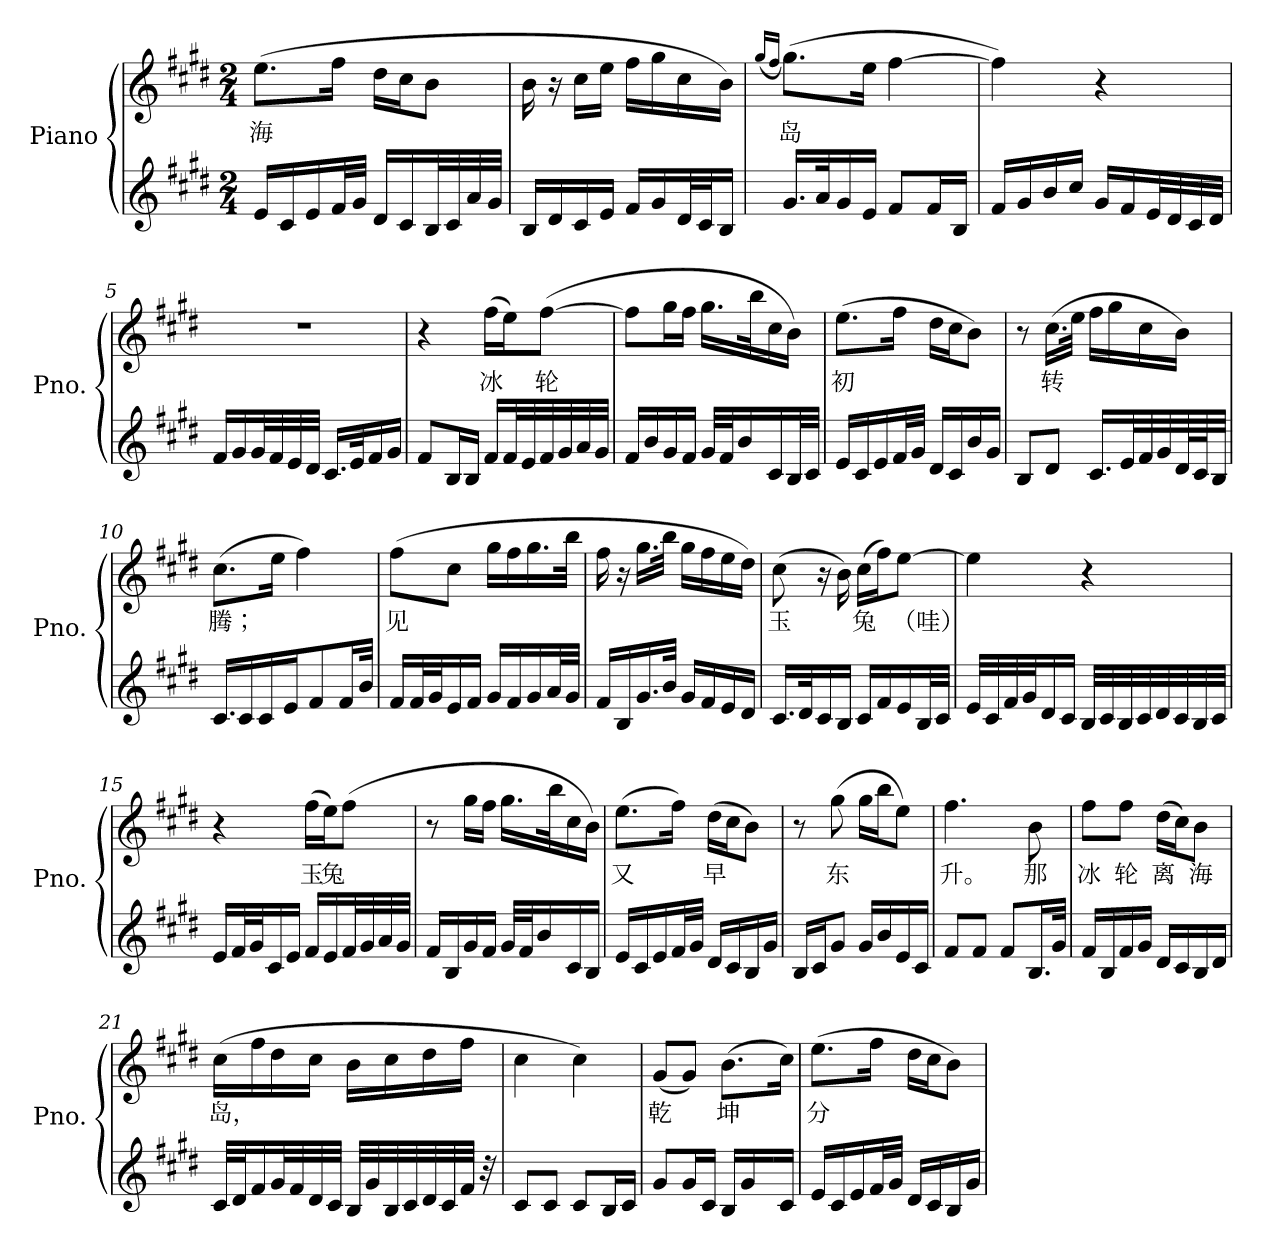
**kern	**kern	**text
*part2	*part1	*part1
*staff2	*staff1	*staff1
*I"Piano	*I"Piano	*
*I'Pno.	*I'Pno.	*
*clefG2	*clefG2	*
*k[f#c#g#d#]	*k[f#c#g#d#]	*
*M2/4	*M2/4	*
=1	=1	=1
!	!	!LO:LY:b
16e/LL	(>8.ee\L	海
16c#/	.	.
16e/	.	.
32f#/L	16ff#\Jk	.
32g#/JJJ	.	.
16d#/LL	16dd#\LL	.
16c#/	16cc#\J	.
32B/L	8b\J	.
32c#/	.	.
32a/	.	.
32g#/JJJ	.	.
=2	=2	=2
16B/LL	16b\	.
16d#/	16r	.
16c#/	16cc#\LL	.
16e/JJ	16ee\JJ	.
16f#/LL	16ff#\LL	.
16g#/	16gg#\	.
32d#/L	16cc#\	.
32c#/J	.	.
16B/JJ	16b\JJ)	.
=3	=3	=3
.	(<16qgg#/LL	.
.	16qff#/JJ	.
!	!	!LO:LY:b
16.g#/LL	(>8.gg#\L)	岛
32a/K	.	.
16g#/	.	.
16e/JJ	16ee\Jk	.
8f#/L	[4ff#\	.
16f#/L	.	.
16B/JJ	.	.
=4	=4	=4
16f#/LL	4ff#\])	.
16g#/	.	.
16b/	.	.
16cc#/JJ	.	.
16g#/LL	4r	.
16f#/	.	.
32e/L	.	.
32d#/	.	.
32c#/	.	.
32d#/JJJ	.	.
!!LO:LB:g=z
=5	=5	=5
16f#/LL	2r	.
16g#/	.	.
32g#/L	.	.
32f#/	.	.
32e/	.	.
32d#/JJJ	.	.
16.c#/LL	.	.
32e/K	.	.
16f#/	.	.
16g#/JJ	.	.
=6	=6	=6
8f#/L	4r	.
16B/L	.	.
16B/JJ	.	.
!	!	!LO:LY:b
16f#/LL	(>16ff#\LL	冰
32f#/L	16ee\J)	.
32e/	.	.
!	!	!LO:LY:b
32f#/	(>[8ff#\J	轮
32g#/	.	.
32a/	.	.
32g#/JJJ	.	.
=7	=7	=7
16f#/LL	8ff#\L]	.
16b/	.	.
16g#/	16gg#\L	.
16f#/JJ	16ff#\JJ	.
32g#/LLL	16.gg#\LL	.
32f#/J	.	.
16b/	.	.
.	32bb\K	.
16c#/	16cc#\	.
32B/L	16b\JJ)	.
32c#/JJJ	.	.
!!LO:LB:g=z
=8	=8	=8
!	!	!LO:LY:b
16e/LL	(>8.ee\L	初
16c#/	.	.
16e/	.	.
32f#/L	16ff#\Jk	.
32g#/JJJ	.	.
16d#/LL	16dd#\LL	.
16c#/	16cc#\J	.
16b/	8b\J)	.
16g#/JJ	.	.
=9	=9	=9
8B/L	8r	.
!	!	!LO:LY:b
8d#/J	(>16.cc#\LL	转
.	32ee\JJk	.
16.c#/LL	16ff#\LL	.
.	16gg#\	.
32e/L	.	.
32f#/	16cc#\	.
32g#/	.	.
64d#/L	16b\JJ)	.
64c#/J	.	.
32B/JJJ	.	.
=10	=10	=10
!	!	!LO:LY:b
16.c#/LL	(>8.cc#\L	腾；
16c#/	.	.
16c#/	.	.
.	16ee\Jk	.
16e/J	.	.
.	4ff#\)	.
8f#/	.	.
16f#/L	.	.
32b/JJk	.	.
=11	=11	=11
!	!	!LO:LY:b
16f#/LL	(>8ff#\L	见
32f#/L	.	.
32g#/J	.	.
16e/	8cc#\J	.
16f#/JJ	.	.
16g#/LL	16gg#\LL	.
16f#/	16ff#\	.
16g#/	16.gg#\	.
32a/L	.	.
32g#/JJJ	32bb\JJk	.
!!LO:LB:g=z
=12	=12	=12
16f#/LL	16ff#\	.
16B/	16r	.
16.g#/	16.gg#\LL	.
32b/JJk	32bb\JJk	.
16g#/LL	16gg#\LL	.
16f#/	16ff#\	.
16e/	16ee\	.
16d#/JJ	16dd#\JJ)	.
!!LO:LB:g=z
=13	=13	=13
!	!	!LO:LY:b
16.c#/LL	(>8cc#\	玉
32d#/K	.	.
16c#/	16r	.
16B/JJ	16b\)	.
!	!	!LO:LY:b
16c#/LL	(>16cc#\LL	兔
16f#/	16ff#\J)	.
!	!	!LO:LY:b
16e/	[8ee\J	（哇）
32B/L	.	.
32c#/JJJ	.	.
=14	=14	=14
32e/LLL	4ee\]	.
32c#/	.	.
32f#/	.	.
32g#/J	.	.
16d#/	.	.
16c#/JJ	.	.
32B/LLL	4r	.
32c#/	.	.
32B/	.	.
32c#/	.	.
32d#/	.	.
32c#/	.	.
32B/	.	.
32c#/JJJ	.	.
=15	=15	=15
16e/LL	4r	.
32f#/L	.	.
32g#/J	.	.
16c#/	.	.
16e/JJ	.	.
!	!	!LO:LY:b
16f#/LL	(>16ff#\LL	玉
16e/	16ee\J)	.
!	!	!LO:LY:b
32f#/L	(>8ff#\J	兔
32g#/	.	.
32a/	.	.
32g#/JJJ	.	.
!!LO:PB:g=z
=16	=16	=16
16f#/LL	8r	.
16B/	.	.
16g#/	16gg#\LL	.
16f#/JJ	16ff#\JJ	.
32g#/LLL	16.gg#\LL	.
32f#/J	.	.
16b/	.	.
.	32bb\K	.
16c#/	16cc#\	.
16B/JJ	16b\JJ)	.
=17	=17	=17
!	!	!LO:LY:b
16e/LL	(>8.ee\L	又
16c#/	.	.
16e/	.	.
32f#/L	16ff#\Jk)	.
32g#/JJJ	.	.
!	!	!LO:LY:b
16d#/LL	(>16dd#\LL	早
16c#/	16cc#\J	.
16B/	8b\J)	.
16g#/JJ	.	.
=18	=18	=18
16B/LL	8r	.
16c#/J	.	.
!	!	!LO:LY:b
8g#/J	(>8gg#\	东
16g#/LL	16gg#\LL	.
16b/	16bb\J	.
16e/	8ee\J)	.
16c#/JJ	.	.
=19	=19	=19
!	!	!LO:LY:b
8f#/L	4.ff#\	升。
8f#/J	.	.
8f#/L	.	.
!	!	!LO:LY:b
16.B/L	8b\	那
32g#/JJk	.	.
!!LO:LB:g=z
=20	=20	=20
!	!	!LO:LY:b
16f#/LL	8ff#\L	冰
16B/	.	.
!	!	!LO:LY:b
16f#/	8ff#\J	轮
16g#/JJ	.	.
!	!	!LO:LY:b
16d#/LL	(>16dd#\LL	离
16c#/	16cc#\J)	.
!	!	!LO:LY:b
16B/	8b\J	海
16d#/JJ	.	.
=21	=21	=21
!	!	!LO:LY:b
32c#/LLL	(>16cc#\LL	岛，
32d#/J	.	.
16f#/	16ff#\	.
32g#/L	16dd#\	.
32f#/	.	.
32d#/	16cc#\JJ	.
32c#/JJJ	.	.
32B/LLL	16b\LL	.
32g#/	.	.
32B/	16cc#\	.
32c#/	.	.
32d#/	16dd#\	.
32c#/	.	.
32f#/JJJ	16ff#\JJ	.
32r	.	.
=22	=22	=22
8c#/L	4cc#\	.
8c#/J	.	.
8c#/L	4cc#\)	.
16B/L	.	.
16c#/JJ	.	.
=23	=23	=23
!	!	!LO:LY:b
8g#/L	(<8g#/L	乾
16g#/L	8g#/J)	.
16c#/JJ	.	.
!	!	!LO:LY:b
16B/LL	(>8.b\L	坤
16g#/	.	.
16B/yy	.	.
16c#/JJ	16cc#\Jk)	.
!!LO:LB:g=z
=24	=24	=24
!	!	!LO:LY:b
16e/LL	(>8.ee\L	分
16c#/	.	.
16e/	.	.
32f#/L	16ff#\Jk	.
32g#/JJJ	.	.
16d#/LL	16dd#\LL	.
16c#/	16cc#\J	.
16B/	8b\J)	.
16g#/JJ	.	.
=	=	=
*-	*-	*-
